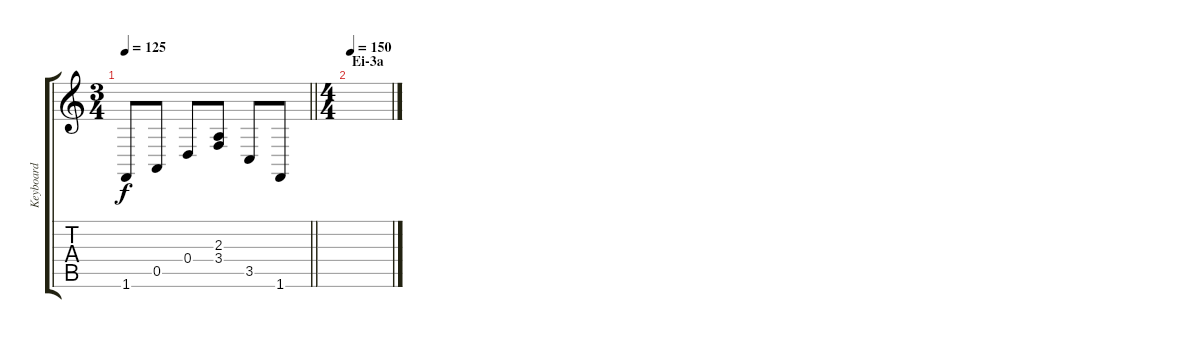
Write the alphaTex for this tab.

\track ("Keyboard" "Keyboard") {instrument electricgrandpiano}
\staff {score tabs}
\tuning (E4 B3 G3 D3 A2 E2) {hide}
\ts (3 4)
\tempo 125
\clef g2
\barLineRight lightlight
\ks c
1.6.8{dy f} 0.5.8 0.4.8 (2.3 3.4).8 3.5.8 1.6.8 |
\ts (4 4)
\section ("" "Ei-3a")
\tempo 150
